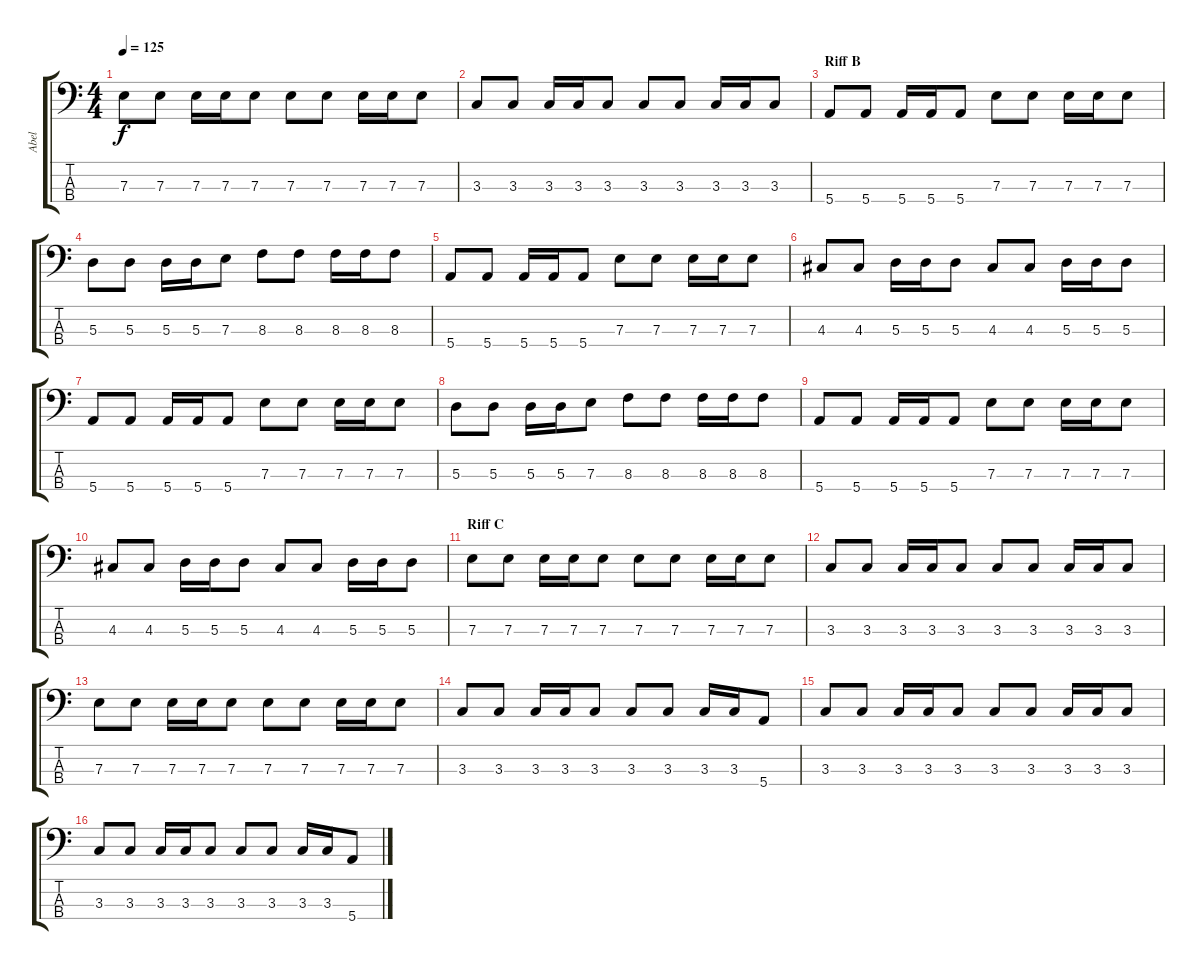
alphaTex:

\track ("Abel" "Abel") {instrument electricbasspick}
\staff {score tabs}
\tuning (G2 D2 A1 E1) {hide}
\ts (4 4)
\tempo 125
\clef f4
\ks c
7.3.8{dy f} 7.3.8 7.3.16 7.3.16 7.3.8 7.3.8 7.3.8 7.3.16 7.3.16 7.3.8 |
3.3.8 3.3.8 3.3.16 3.3.16 3.3.8 3.3.8 3.3.8 3.3.16 3.3.16 3.3.8 |
\section ("" "Riff B")
5.4.8 5.4.8 5.4.16 5.4.16 5.4.8 7.3.8 7.3.8 7.3.16 7.3.16 7.3.8 |
5.3.8 5.3.8 5.3.16 5.3.16 7.3.8 8.3.8 8.3.8 8.3.16 8.3.16 8.3.8 |
5.4.8 5.4.8 5.4.16 5.4.16 5.4.8 7.3.8 7.3.8 7.3.16 7.3.16 7.3.8 |
4.3.8 4.3.8 5.3.16 5.3.16 5.3.8 4.3.8 4.3.8 5.3.16 5.3.16 5.3.8 |
5.4.8 5.4.8 5.4.16 5.4.16 5.4.8 7.3.8 7.3.8 7.3.16 7.3.16 7.3.8 |
5.3.8 5.3.8 5.3.16 5.3.16 7.3.8 8.3.8 8.3.8 8.3.16 8.3.16 8.3.8 |
5.4.8 5.4.8 5.4.16 5.4.16 5.4.8 7.3.8 7.3.8 7.3.16 7.3.16 7.3.8 |
4.3.8 4.3.8 5.3.16 5.3.16 5.3.8 4.3.8 4.3.8 5.3.16 5.3.16 5.3.8 |
\section ("" "Riff C")
7.3.8 7.3.8 7.3.16 7.3.16 7.3.8 7.3.8 7.3.8 7.3.16 7.3.16 7.3.8 |
3.3.8 3.3.8 3.3.16 3.3.16 3.3.8 3.3.8 3.3.8 3.3.16 3.3.16 3.3.8 |
7.3.8 7.3.8 7.3.16 7.3.16 7.3.8 7.3.8 7.3.8 7.3.16 7.3.16 7.3.8 |
3.3.8 3.3.8 3.3.16 3.3.16 3.3.8 3.3.8 3.3.8 3.3.16 3.3.16 5.4.8 |
3.3.8 3.3.8 3.3.16 3.3.16 3.3.8 3.3.8 3.3.8 3.3.16 3.3.16 3.3.8 |
3.3.8 3.3.8 3.3.16 3.3.16 3.3.8 3.3.8 3.3.8 3.3.16 3.3.16 5.4.8
